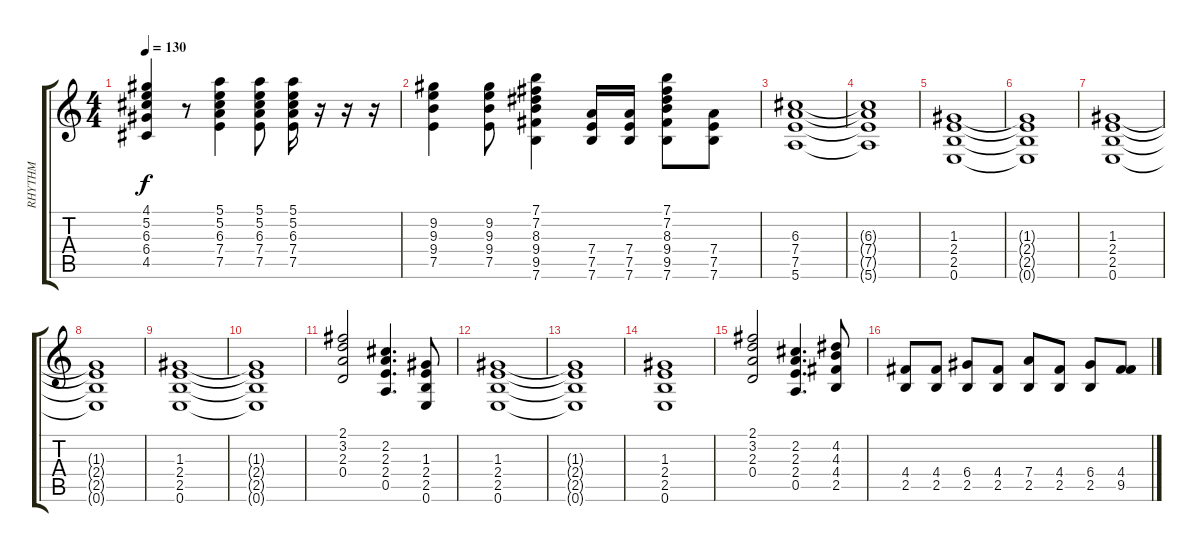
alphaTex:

\track ("RHYTHM" "RHYTHM") {instrument distortionguitar}
\staff {score tabs}
\tuning (E4 B3 G3 D3 A2 E2) {hide}
\ts (4 4)
\tempo 130
\clef g2
\ks c
(4.1 5.2 6.3 6.4 4.5).4{dy f} r.8 (5.1 5.2 6.3 7.4 7.5).4 (5.1 5.2 6.3 7.4 7.5).8 (5.1 5.2 6.3 7.4 7.5).16 r.16 r.16 r.16 |
(9.2 9.3 9.4 7.5).4 (9.2 9.3 9.4 7.5).8 (7.1 7.2 8.3 9.4 9.5 7.6).4 (7.4 7.5 7.6).16 (7.4 7.5 7.6).16 (7.1 7.2 8.3 9.4 9.5 7.6).8 (7.4 7.5 7.6).8 |
(6.3 7.4 7.5 5.6).1 |
(6.3{t} 7.4{t} 7.5{t} 5.6{t}).1 |
(1.3 2.4 2.5 0.6).1 |
(1.3{t} 2.4{t} 2.5{t} 0.6{t}).1 |
(1.3 2.4 2.5 0.6).1 |
(1.3{t} 2.4{t} 2.5{t} 0.6{t}).1 |
(1.3 2.4 2.5 0.6).1 |
(1.3{t} 2.4{t} 2.5{t} 0.6{t}).1 |
(2.1 3.2 2.3 0.4).2 (2.2 2.3 2.4 0.5).4{d} (1.3 2.4 2.5 0.6).8 |
(1.3 2.4 2.5 0.6).1 |
(1.3{t} 2.4{t} 2.5{t} 0.6{t}).1 |
(1.3 2.4 2.5 0.6).1 |
(2.1 3.2 2.3 0.4).2 (2.2 2.3 2.4 0.5).4{d} (4.2 4.3 4.4 2.5).8 |
(4.4 2.5).8 (4.4 2.5).8 (6.4 2.5).8 (4.4 2.5).8 (7.4 2.5).8 (4.4 2.5).8 (6.4 2.5).8 (4.4 9.5).8
